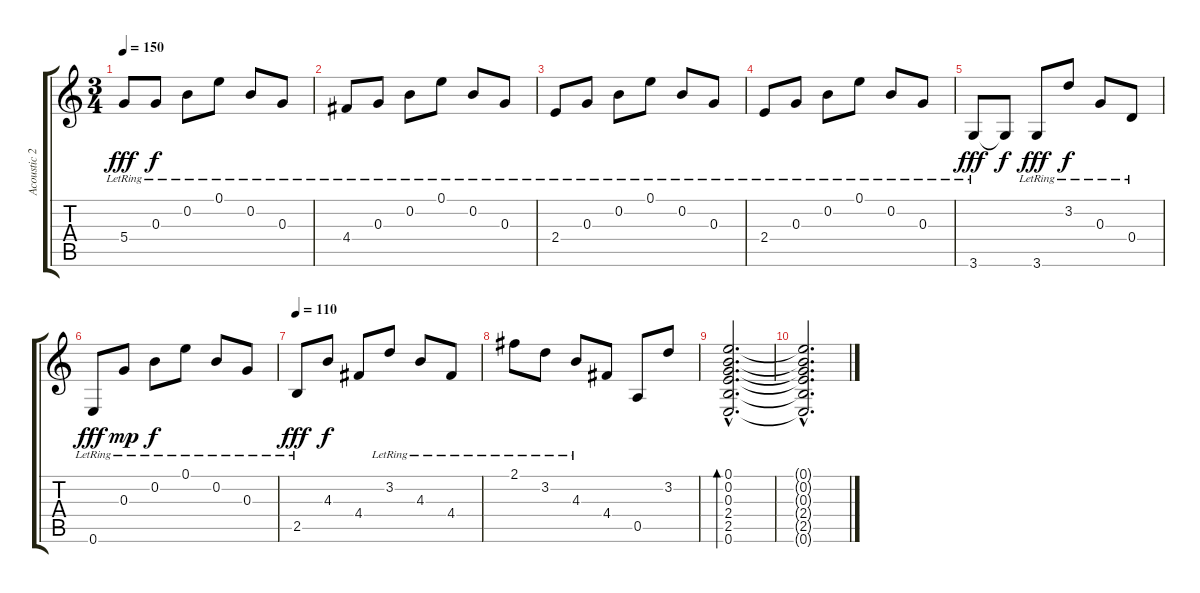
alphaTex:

\track ("Acoustic 2" "Acoustic 2") {instrument acousticguitarnylon}
\staff {score tabs}
\tuning (E4 B3 G3 D3 A2 E2) {hide}
\ts (3 4)
\tempo 150
\clef g2
\ks c
5.4{lr}.8{dy fff} 0.3{lr}.8{dy f} 0.2{lr}.8 0.1{lr}.8 0.2{lr}.8 0.3{lr}.8 |
4.4{lr}.8 0.3{lr}.8 0.2{lr}.8 0.1{lr}.8 0.2{lr}.8 0.3{lr}.8 |
2.4{lr}.8 0.3{lr}.8 0.2{lr}.8 0.1{lr}.8 0.2{lr}.8 0.3{lr}.8 |
2.4{lr}.8 0.3{lr}.8 0.2{lr}.8 0.1{lr}.8 0.2{lr}.8 0.3{lr}.8 |
3.6{lr}.8{dy fff} 3.6{t}.8{dy f} 3.6{lr}.8{dy fff} 3.2{lr}.8{dy f} 0.3{lr}.8 0.4{lr}.8 |
0.6{lr}.8{dy fff} 0.3{lr}.8{dy mp} 0.2{lr}.8{dy f} 0.1{lr}.8 0.2{lr}.8 0.3{lr}.8 |
\tempo 110
2.5{lr}.8{dy fff} 4.3.8{dy f} 4.4.8 3.2{lr}.8 4.3{lr}.8 4.4{lr}.8 |
2.1{lr}.8 3.2{lr}.8 4.3{lr}.8 4.4.8 0.5.8 3.2.8 |
(0.1{hac} 0.2{hac} 0.3{hac} 2.4{hac} 2.5{hac} 0.6{hac}).2{d bd 480} |
(0.1{hac t} 0.2{hac t} 0.3{hac t} 2.4{hac t} 2.5{hac t} 0.6{hac t}).2{d}
